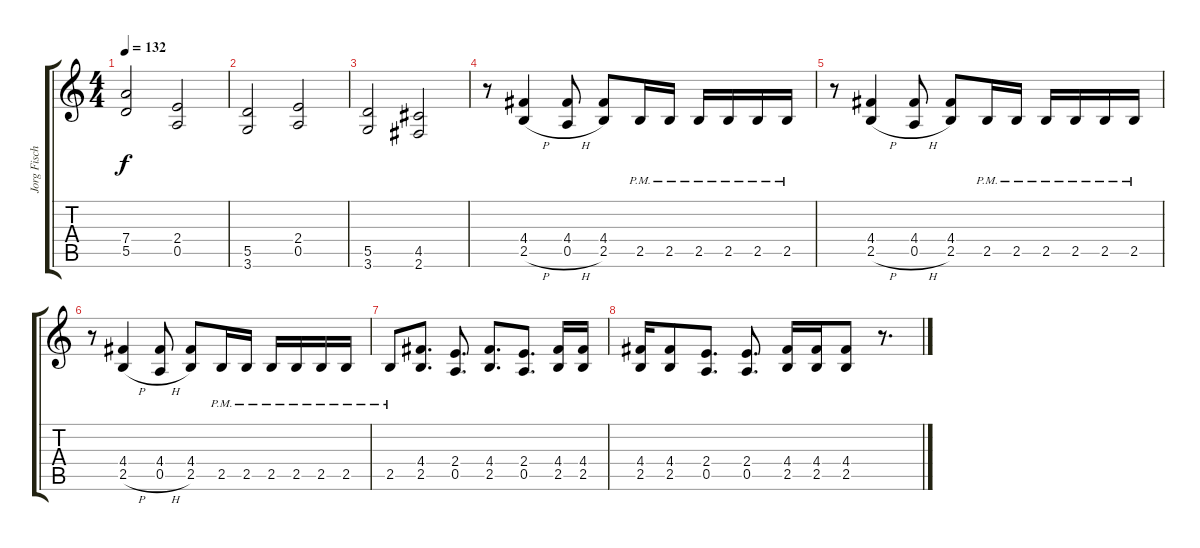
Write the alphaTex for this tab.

\track ("Jorg Fischer" "Jorg Fisch") {instrument distortionguitar}
\staff {score tabs}
\tuning (E4 B3 G3 D3 A2 E2) {hide}
\ts (4 4)
\tempo 132
\clef g2
\ks c
(7.4 5.5).2{dy f} (2.4 0.5).2 |
(5.5 3.6).2 (2.4 0.5).2 |
(5.5 3.6).2 (4.5 2.6).2 |
r.8 (4.4 2.5{h}).4 (4.4 0.5{h}).8 (4.4 2.5).8 2.5{pm}.16 2.5{pm}.16 2.5{pm}.16 2.5{pm}.16 2.5{pm}.16 2.5{pm}.16 |
r.8 (4.4 2.5{h}).4 (4.4 0.5{h}).8 (4.4 2.5).8 2.5{pm}.16 2.5{pm}.16 2.5{pm}.16 2.5{pm}.16 2.5{pm}.16 2.5{pm}.16 |
r.8 (4.4 2.5{h}).4 (4.4 0.5{h}).8 (4.4 2.5).8 2.5{pm}.16 2.5{pm}.16 2.5{pm}.16 2.5{pm}.16 2.5{pm}.16 2.5{pm}.16 |
2.5{pm}.8 (4.4 2.5).8{d} (2.4 0.5).8{d} (4.4 2.5).8{d} (2.4 0.5).8{d} (4.4 2.5).16 (4.4 2.5).16 |
(4.4 2.5).16 (4.4 2.5).8 (2.4 0.5).8{d} (2.4 0.5).8{d} (4.4 2.5).16 (4.4 2.5).16 (4.4 2.5).8 r.8{d}
